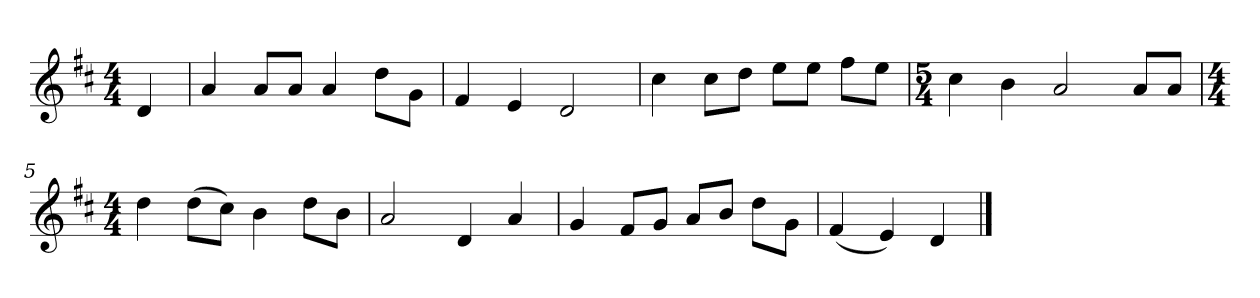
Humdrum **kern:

**kern
*part1
*staff1
*k[f#c#]
*M4/4
*MM120
=
4d
=1
4a
8aL
8aJ
4a
8ddL
8gJ
=2
4f#
4e
2d
=3
4cc#
8cc#L
8ddJ
8eeL
8eeJ
8ff#L
8eeJ
=4
*M5/4
4cc#
4b
2a
8aL
8aJ
=5
*M4/4
4dd
(8ddL
8cc#J)
4b
8ddL
8bJ
=6
2a
4d
4a
=7
4g
8f#L
8gJ
8aL
8bJ
8ddL
8gJ
=8
(4f#
4e)
4d
==
*-
